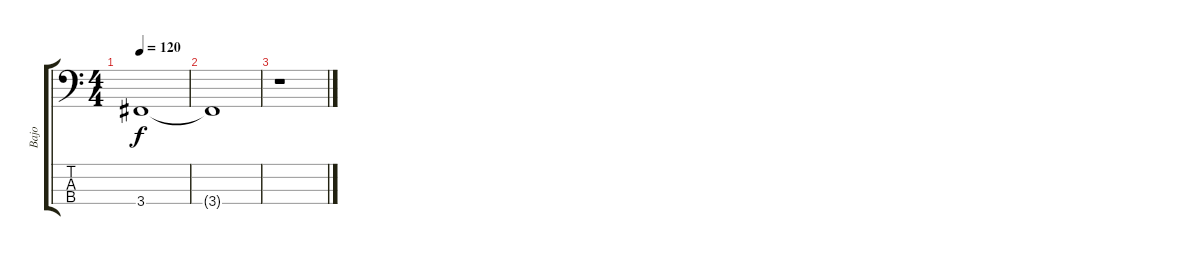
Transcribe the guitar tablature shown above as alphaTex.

\track ("Bajo" "Bajo") {instrument electricbassfinger}
\staff {score tabs}
\tuning (Gb2 Db2 Ab1 Eb1) {hide}
\ts (4 4)
\tempo 120
\clef f4
\ks c
3.4.1{dy f} |
3.4{t}.1 |
r.1
